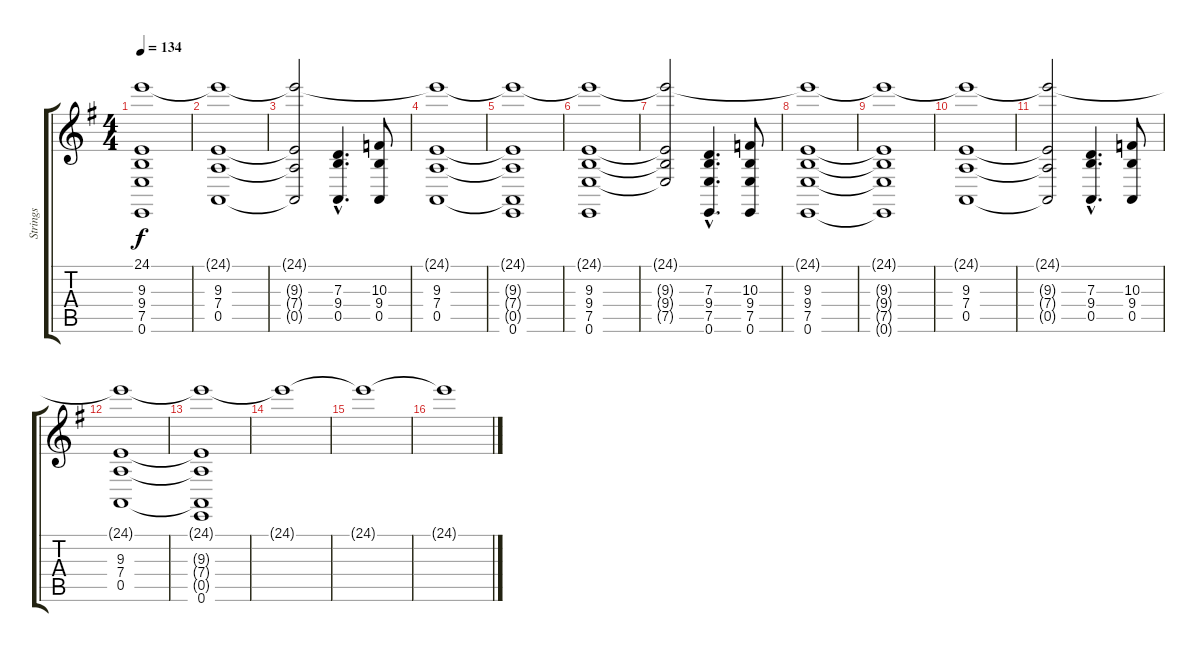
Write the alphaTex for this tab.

\track ("Strings" "Strings") {instrument stringensemble1}
\staff {score tabs}
\tuning (E4 B3 G3 D3 A2 E2) {hide}
\ts (4 4)
\tempo 134
\clef g2
\ks g
(24.1{t} 9.3{t} 9.4{t} 7.5{t} 0.6{t}).1{dy f} |
(24.1{t} 9.3 7.4 0.5).1 |
(24.1{t} 9.3{t} 7.4{t} 0.5{t}).2 (7.3{hac} 9.4{hac} 0.5{hac}).4{d} (10.3 9.4 0.5).8 |
(24.1{t} 9.3 7.4 0.5).1 |
(24.1{t} 9.3{t} 7.4{t} 0.5{t} 0.6).1 |
(24.1{t} 9.3 9.4 7.5 0.6).1 |
(24.1{t} 9.3{t} 9.4{t} 7.5{t}).2 (7.3{hac} 9.4{hac} 7.5{hac} 0.6{hac}).4{d} (10.3 9.4 7.5 0.6).8 |
(24.1{t} 9.3 9.4 7.5 0.6).1 |
(24.1{t} 9.3{t} 9.4{t} 7.5{t} 0.6{t}).1 |
(24.1{t} 9.3 7.4 0.5).1 |
(24.1{t} 9.3{t} 7.4{t} 0.5{t}).2 (7.3{hac} 9.4{hac} 0.5{hac}).4{d} (10.3 9.4 0.5).8 |
(24.1{t} 9.3 7.4 0.5).1 |
(24.1{t} 9.3{t} 7.4{t} 0.5{t} 0.6).1 |
24.1{t}.1 |
24.1{t}.1 |
24.1{t}.1
